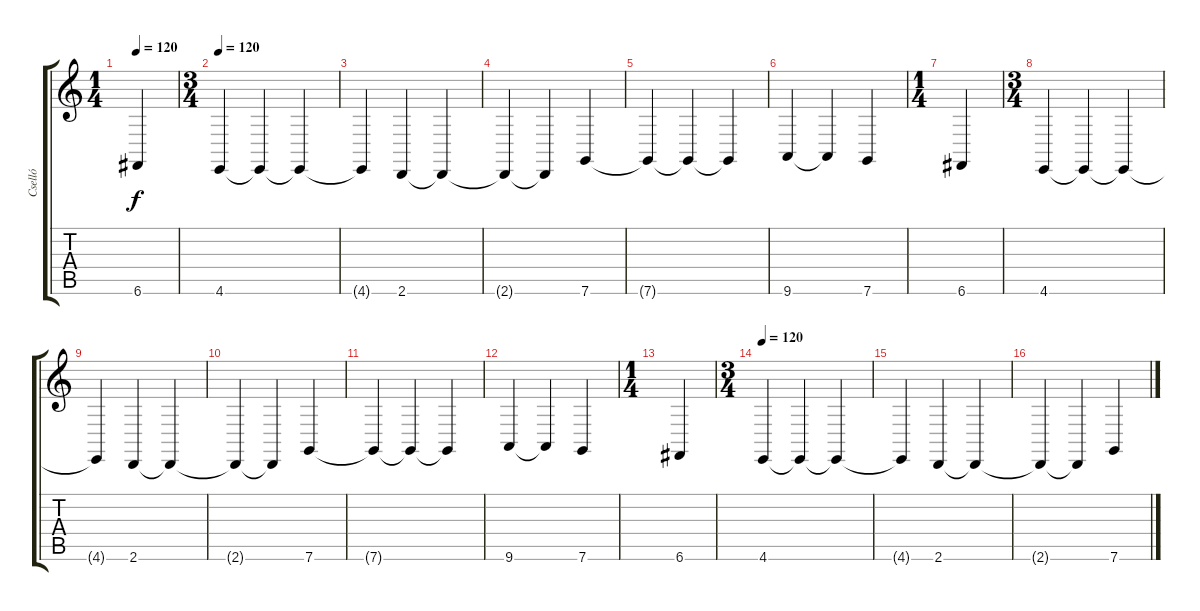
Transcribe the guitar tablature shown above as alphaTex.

\track ("Cselló" "Cselló") {instrument cello}
\staff {score tabs}
\tuning (C4 G3 Eb3 Bb2 F2 C2) {hide}
\ts (1 4)
\tempo 120
\clef g2
\ks c
6.6.4{dy f} |
\ts (3 4)
\tempo 120
4.6.4 4.6{t}.4 4.6{t}.4 |
4.6{t}.4 2.6.4 2.6{t}.4 |
2.6{t}.4 2.6{t}.4 7.6.4 |
7.6{t}.4 7.6{t}.4 7.6{t}.4 |
9.6.4 9.6{t}.4 7.6.4 |
\ts (1 4)
6.6.4 |
\ts (3 4)
4.6.4 4.6{t}.4 4.6{t}.4 |
4.6{t}.4 2.6.4 2.6{t}.4 |
2.6{t}.4 2.6{t}.4 7.6.4 |
7.6{t}.4 7.6{t}.4 7.6{t}.4 |
9.6.4 9.6{t}.4 7.6.4 |
\ts (1 4)
6.6.4 |
\ts (3 4)
\tempo 120
4.6.4 4.6{t}.4 4.6{t}.4 |
4.6{t}.4 2.6.4 2.6{t}.4 |
2.6{t}.4 2.6{t}.4 7.6.4
